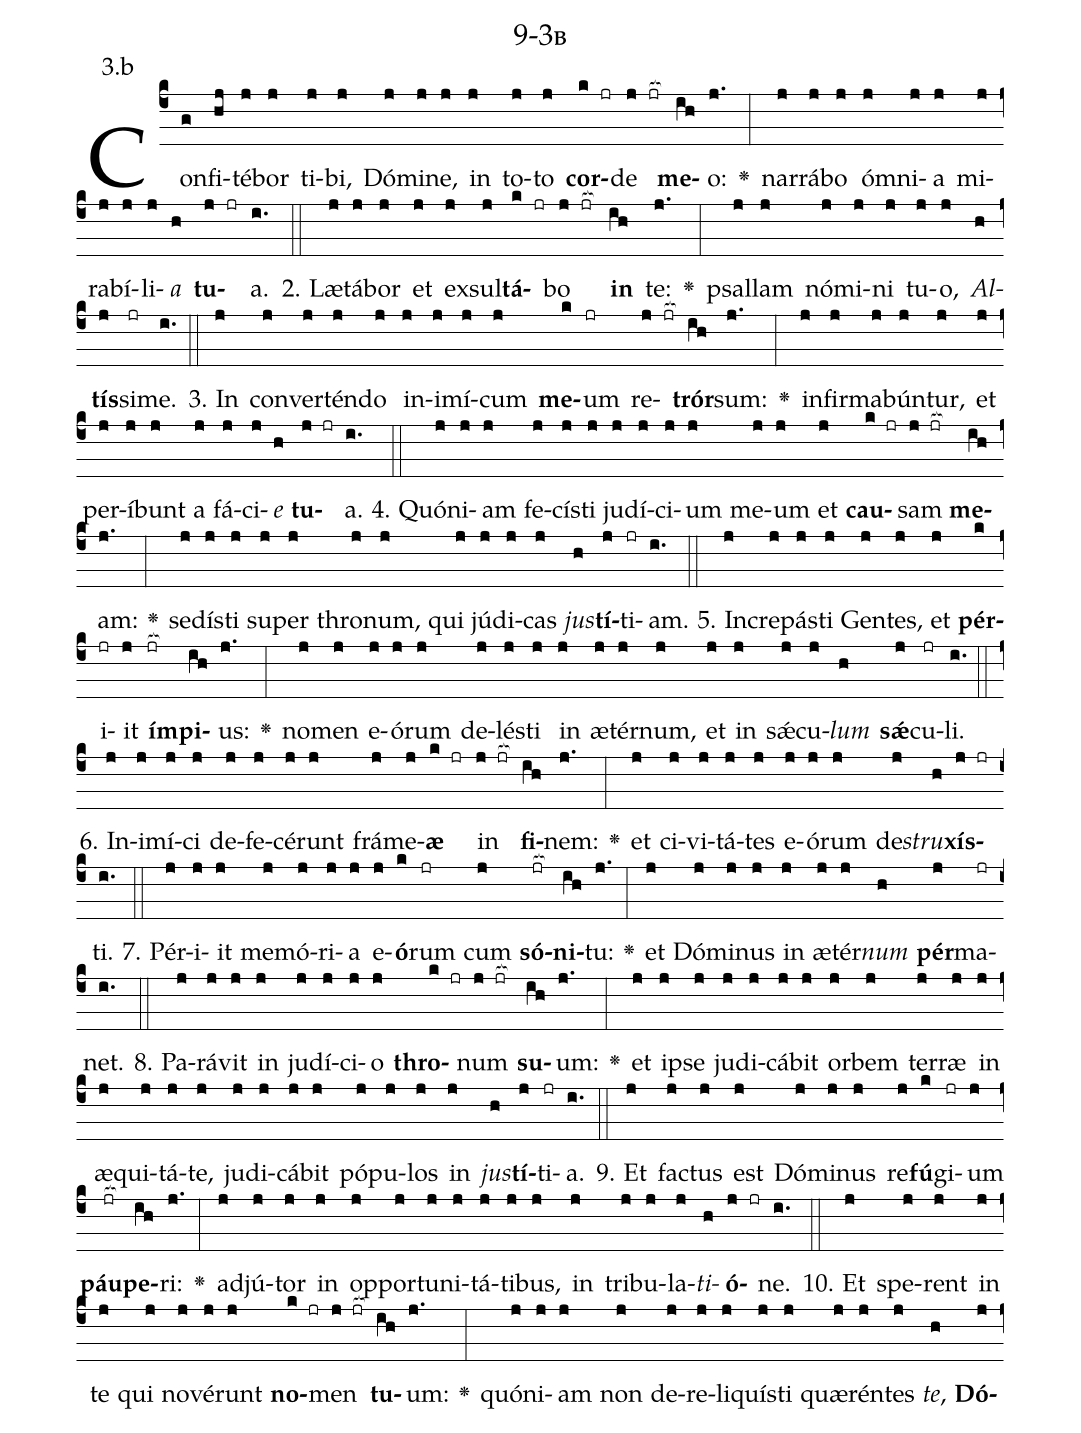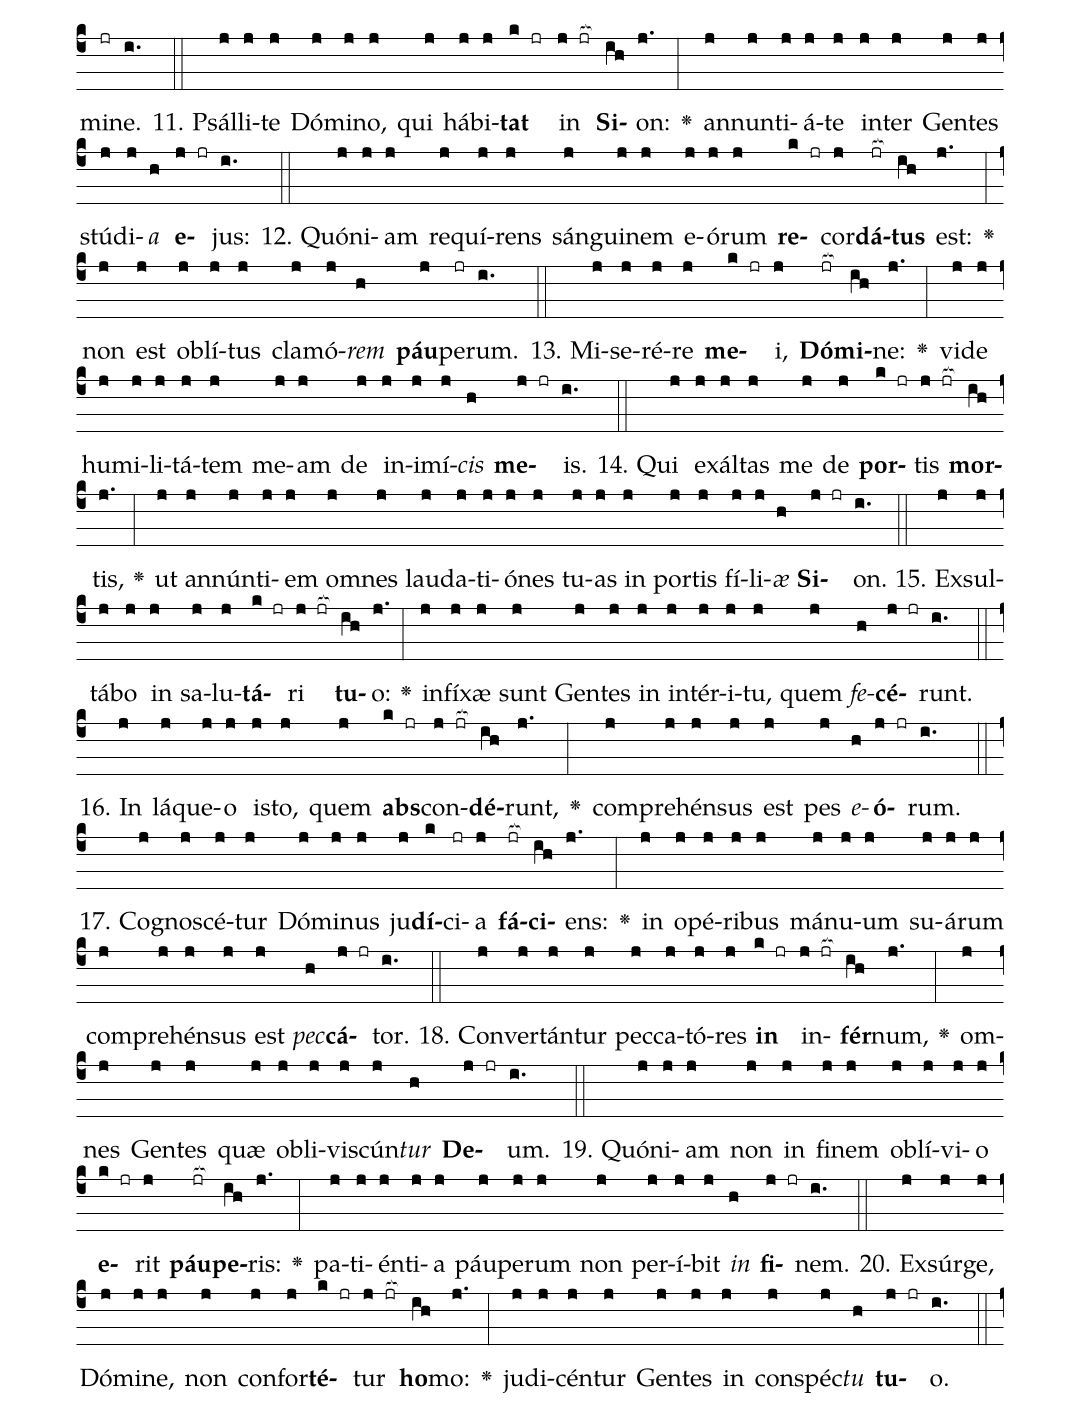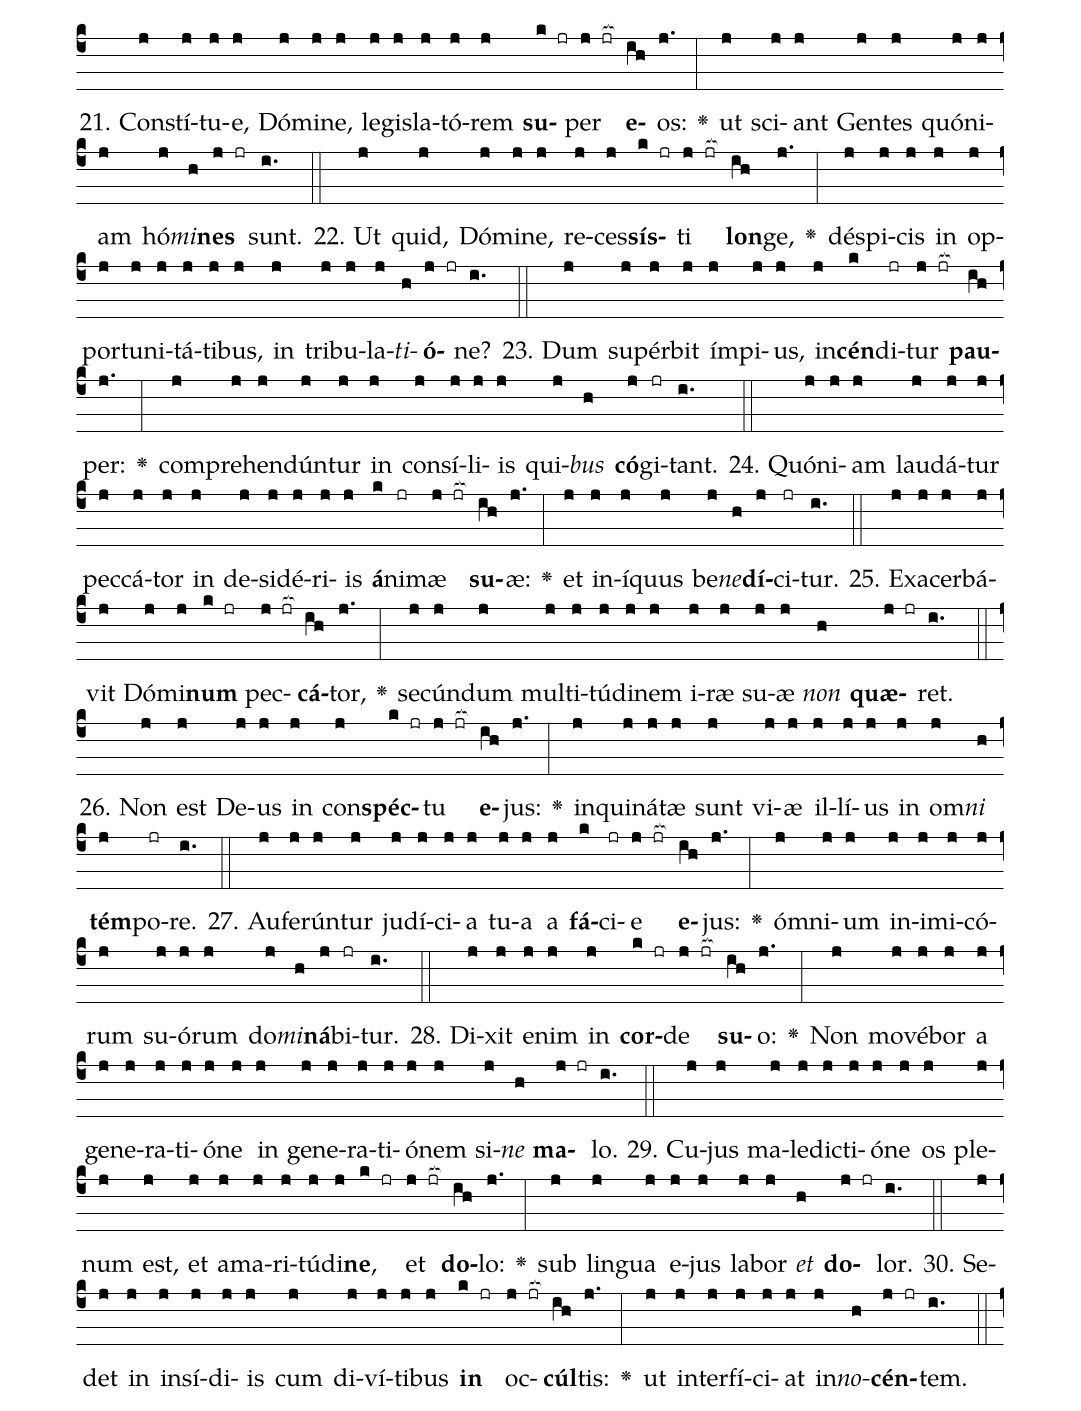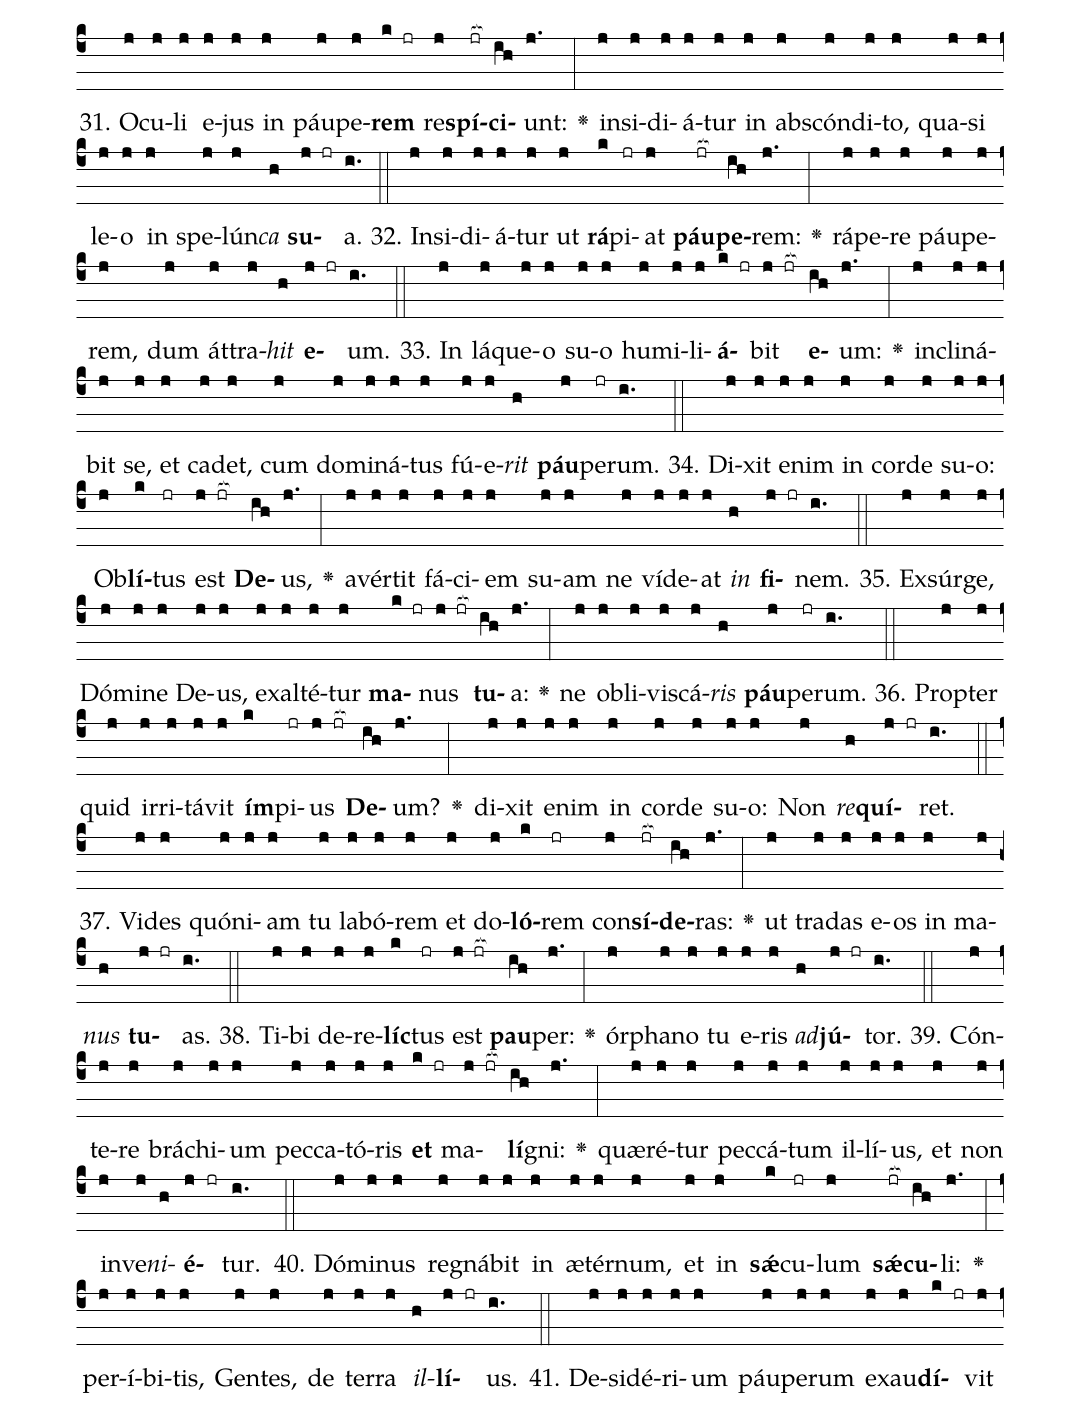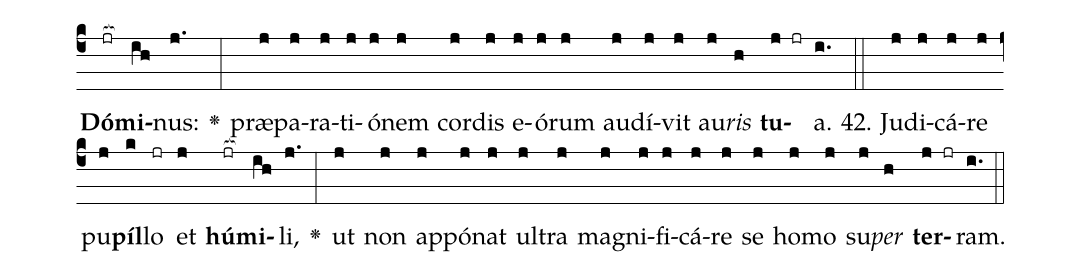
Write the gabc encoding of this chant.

name: 9-3b;
annotation: 3.b;
%%
(c4)Con(g)fi(hj)té(j)bor(j) ti(j)bi,(j) Dó(j)mi(j)ne,(j) in(j) to(j)to(j) <b>cor</b>(k jr)de(j jr[ocb:1{]) <b>me</b>(ih[ocb:0}])o:(j.) <v>\greheightstar</v>(:) nar(j)rá(j)bo(j) óm(j)ni(j)a(j) mi(j)ra(j)bí(j)li(j)<i>a</i>(h) <b>tu</b>(j jr)a.(i.) (::)
2. Læ(j)tá(j)bor(j) et(j) ex(j)sul(j)<b>tá</b>(k jr)bo(j jr[ocb:1{]) <b>in</b>(ih[ocb:0}]) te:(j.) <v>\greheightstar</v>(:) psal(j)lam(j) nó(j)mi(j)ni(j) tu(j)o,(j) <i>Al</i>(h)<b>tís</b>(j)si(jr)me.(i.) (::)
3. In(j) con(j)ver(j)tén(j)do(j) in(j)i(j)mí(j)cum(j) <b>me</b>(k)um(jr) re(j jr[ocb:1{])<b>trór</b>(ih[ocb:0}])sum:(j.) <v>\greheightstar</v>(:) in(j)fir(j)ma(j)bún(j)tur,(j) et(j) per(j)í(j)bunt(j) a(j) fá(j)ci(j)<i>e</i>(h) <b>tu</b>(j jr)a.(i.) (::)
4. Quón(j)i(j)am(j) fe(j)cís(j)ti(j) ju(j)dí(j)ci(j)um(j) me(j)um(j) et(j) <b>cau</b>(k jr)sam(j jr[ocb:1{]) <b>me</b>(ih[ocb:0}])am:(j.) <v>\greheightstar</v>(:) se(j)dís(j)ti(j) su(j)per(j) thro(j)num,(j) qui(j) jú(j)di(j)cas(j) <i>jus</i>(h)<b>tí</b>(j)ti(jr)am.(i.) (::)
5. In(j)cre(j)pás(j)ti(j) Gen(j)tes,(j) et(j) <b>pér</b>(k)i(jr)it(j) <b>ím</b>(jr[ocb:1{])<b>pi</b>(ih[ocb:0}])us:(j.) <v>\greheightstar</v>(:) no(j)men(j) e(j)ó(j)rum(j) de(j)lés(j)ti(j) in(j) æ(j)tér(j)num,(j) et(j) in(j) sǽ(j)cu(j)<i>lum</i>(h) <b>sǽ</b>(j)cu(jr)li.(i.) (::)
6. In(j)i(j)mí(j)ci(j) de(j)fe(j)cé(j)runt(j) frá(j)me(j)<b>æ</b>(k jr) in(j jr[ocb:1{]) <b>fi</b>(ih[ocb:0}])nem:(j.) <v>\greheightstar</v>(:) et(j) ci(j)vi(j)tá(j)tes(j) e(j)ó(j)rum(j) de(j)<i>stru</i>(h)<b>xís</b>(j jr)ti.(i.) (::)
7. Pér(j)i(j)it(j) me(j)mó(j)ri(j)a(j) e(j)<b>ó</b>(k)rum(jr) cum(j) <b>só</b>(jr[ocb:1{])<b>ni</b>(ih[ocb:0}])tu:(j.) <v>\greheightstar</v>(:) et(j) Dó(j)mi(j)nus(j) in(j) æ(j)tér(j)<i>num</i>(h) <b>pér</b>(j)ma(jr)net.(i.) (::)
8. Pa(j)rá(j)vit(j) in(j) ju(j)dí(j)ci(j)o(j) <b>thro</b>(k jr)num(j jr[ocb:1{]) <b>su</b>(ih[ocb:0}])um:(j.) <v>\greheightstar</v>(:) et(j) ip(j)se(j) ju(j)di(j)cá(j)bit(j) or(j)bem(j) ter(j)ræ(j) in(j) æ(j)qui(j)tá(j)te,(j) ju(j)di(j)cá(j)bit(j) pó(j)pu(j)los(j) in(j) <i>jus</i>(h)<b>tí</b>(j)ti(jr)a.(i.) (::)
9. Et(j) fac(j)tus(j) est(j) Dó(j)mi(j)nus(j) re(j)<b>fú</b>(k)gi(jr)um(j) <b>páu</b>(jr[ocb:1{])<b>pe</b>(ih[ocb:0}])ri:(j.) <v>\greheightstar</v>(:) ad(j)jú(j)tor(j) in(j) op(j)por(j)tu(j)ni(j)tá(j)ti(j)bus,(j) in(j) tri(j)bu(j)la(j)<i>ti</i>(h)<b>ó</b>(j jr)ne.(i.) (::)
10. Et(j) spe(j)rent(j) in(j) te(j) qui(j) no(j)vé(j)runt(j) <b>no</b>(k jr)men(j jr[ocb:1{]) <b>tu</b>(ih[ocb:0}])um:(j.) <v>\greheightstar</v>(:) quón(j)i(j)am(j) non(j) de(j)re(j)li(j)quís(j)ti(j) quæ(j)rén(j)tes(j) <i>te</i>,(h) <b>Dó</b>(j)mi(jr)ne.(i.) (::)
11. Psál(j)li(j)te(j) Dó(j)mi(j)no,(j) qui(j) há(j)bi(j)<b>tat</b>(k jr) in(j jr[ocb:1{]) <b>Si</b>(ih[ocb:0}])on:(j.) <v>\greheightstar</v>(:) an(j)nun(j)ti(j)á(j)te(j) in(j)ter(j) Gen(j)tes(j) stú(j)di(j)<i>a</i>(h) <b>e</b>(j jr)jus:(i.) (::)
12. Quón(j)i(j)am(j) re(j)quí(j)rens(j) sán(j)gui(j)nem(j) e(j)ó(j)rum(j) <b>re</b>(k jr)cor(j)<b>dá</b>(jr[ocb:1{])<b>tus</b>(ih[ocb:0}]) est:(j.) <v>\greheightstar</v>(:) non(j) est(j) ob(j)lí(j)tus(j) cla(j)mó(j)<i>rem</i>(h) <b>páu</b>(j)pe(jr)rum.(i.) (::)
13. Mi(j)se(j)ré(j)re(j) <b>me</b>(k jr)i,(j) <b>Dó</b>(jr[ocb:1{])<b>mi</b>(ih[ocb:0}])ne:(j.) <v>\greheightstar</v>(:) vi(j)de(j) hu(j)mi(j)li(j)tá(j)tem(j) me(j)am(j) de(j) in(j)i(j)mí(j)<i>cis</i>(h) <b>me</b>(j jr)is.(i.) (::)
14. Qui(j) ex(j)ál(j)tas(j) me(j) de(j) <b>por</b>(k jr)tis(j jr[ocb:1{]) <b>mor</b>(ih[ocb:0}])tis,(j.) <v>\greheightstar</v>(:) ut(j) an(j)nún(j)ti(j)em(j) om(j)nes(j) lau(j)da(j)ti(j)ó(j)nes(j) tu(j)as(j) in(j) por(j)tis(j) fí(j)li(j)<i>æ</i>(h) <b>Si</b>(j jr)on.(i.) (::)
15. Ex(j)sul(j)tá(j)bo(j) in(j) sa(j)lu(j)<b>tá</b>(k jr)ri(j jr[ocb:1{]) <b>tu</b>(ih[ocb:0}])o:(j.) <v>\greheightstar</v>(:) in(j)fí(j)xæ(j) sunt(j) Gen(j)tes(j) in(j) in(j)tér(j)i(j)tu,(j) quem(j) <i>fe</i>(h)<b>cé</b>(j jr)runt.(i.) (::)
16. In(j) lá(j)que(j)o(j) is(j)to,(j) quem(j) <b>abs</b>(k jr)con(j jr[ocb:1{])<b>dé</b>(ih[ocb:0}])runt,(j.) <v>\greheightstar</v>(:) com(j)pre(j)hén(j)sus(j) est(j) pes(j) <i>e</i>(h)<b>ó</b>(j jr)rum.(i.) (::)
17. Co(j)gno(j)scé(j)tur(j) Dó(j)mi(j)nus(j) ju(j)<b>dí</b>(k)ci(jr)a(j) <b>fá</b>(jr[ocb:1{])<b>ci</b>(ih[ocb:0}])ens:(j.) <v>\greheightstar</v>(:) in(j) o(j)pé(j)ri(j)bus(j) má(j)nu(j)um(j) su(j)á(j)rum(j) com(j)pre(j)hén(j)sus(j) est(j) <i>pec</i>(h)<b>cá</b>(j jr)tor.(i.) (::)
18. Con(j)ver(j)tán(j)tur(j) pec(j)ca(j)tó(j)res(j) <b>in</b>(k jr) in(j jr[ocb:1{])<b>fér</b>(ih[ocb:0}])num,(j.) <v>\greheightstar</v>(:) om(j)nes(j) Gen(j)tes(j) quæ(j) ob(j)li(j)vis(j)cún(j)<i>tur</i>(h) <b>De</b>(j jr)um.(i.) (::)
19. Quón(j)i(j)am(j) non(j) in(j) fi(j)nem(j) ob(j)lí(j)vi(j)o(j) <b>e</b>(k jr)rit(j) <b>páu</b>(jr[ocb:1{])<b>pe</b>(ih[ocb:0}])ris:(j.) <v>\greheightstar</v>(:) pa(j)ti(j)én(j)ti(j)a(j) páu(j)pe(j)rum(j) non(j) per(j)í(j)bit(j) <i>in</i>(h) <b>fi</b>(j jr)nem.(i.) (::)
20. Ex(j)súr(j)ge,(j) Dó(j)mi(j)ne,(j) non(j) con(j)for(j)<b>té</b>(k jr)tur(j jr[ocb:1{]) <b>ho</b>(ih[ocb:0}])mo:(j.) <v>\greheightstar</v>(:) ju(j)di(j)cén(j)tur(j) Gen(j)tes(j) in(j) con(j)spéc(j)<i>tu</i>(h) <b>tu</b>(j jr)o.(i.) (::)
21. Con(j)stí(j)tu(j)e,(j) Dó(j)mi(j)ne,(j) le(j)gis(j)la(j)tó(j)rem(j) <b>su</b>(k jr)per(j jr[ocb:1{]) <b>e</b>(ih[ocb:0}])os:(j.) <v>\greheightstar</v>(:) ut(j) sci(j)ant(j) Gen(j)tes(j) quón(j)i(j)am(j) hó(j)<i>mi</i>(h)<b>nes</b>(j jr) sunt.(i.) (::)
22. Ut(j) quid,(j) Dó(j)mi(j)ne,(j) re(j)ces(j)<b>sís</b>(k jr)ti(j jr[ocb:1{]) <b>lon</b>(ih[ocb:0}])ge,(j.) <v>\greheightstar</v>(:) dé(j)spi(j)cis(j) in(j) op(j)por(j)tu(j)ni(j)tá(j)ti(j)bus,(j) in(j) tri(j)bu(j)la(j)<i>ti</i>(h)<b>ó</b>(j jr)ne?(i.) (::)
23. Dum(j) su(j)pér(j)bit(j) ím(j)pi(j)us,(j) in(j)<b>cén</b>(k)di(jr)tur(j jr[ocb:1{]) <b>pau</b>(ih[ocb:0}])per:(j.) <v>\greheightstar</v>(:) com(j)pre(j)hen(j)dún(j)tur(j) in(j) con(j)sí(j)li(j)is(j) qui(j)<i>bus</i>(h) <b>có</b>(j)gi(jr)tant.(i.) (::)
24. Quón(j)i(j)am(j) lau(j)dá(j)tur(j) pec(j)cá(j)tor(j) in(j) de(j)si(j)dé(j)ri(j)is(j) <b>á</b>(k)ni(jr)mæ(j jr[ocb:1{]) <b>su</b>(ih[ocb:0}])æ:(j.) <v>\greheightstar</v>(:) et(j) in(j)í(j)quus(j) be(j)<i>ne</i>(h)<b>dí</b>(j)ci(jr)tur.(i.) (::)
25. Ex(j)a(j)cer(j)bá(j)vit(j) Dó(j)mi(j)<b>num</b>(k jr) pec(j jr[ocb:1{])<b>cá</b>(ih[ocb:0}])tor,(j.) <v>\greheightstar</v>(:) se(j)cún(j)dum(j) mul(j)ti(j)tú(j)di(j)nem(j) i(j)ræ(j) su(j)æ(j) <i>non</i>(h) <b>quæ</b>(j jr)ret.(i.) (::)
26. Non(j) est(j) De(j)us(j) in(j) con(j)<b>spéc</b>(k jr)tu(j jr[ocb:1{]) <b>e</b>(ih[ocb:0}])jus:(j.) <v>\greheightstar</v>(:) in(j)qui(j)ná(j)tæ(j) sunt(j) vi(j)æ(j) il(j)lí(j)us(j) in(j) om(j)<i>ni</i>(h) <b>tém</b>(j)po(jr)re.(i.) (::)
27. Au(j)fe(j)rún(j)tur(j) ju(j)dí(j)ci(j)a(j) tu(j)a(j) a(j) <b>fá</b>(k)ci(jr)e(j jr[ocb:1{]) <b>e</b>(ih[ocb:0}])jus:(j.) <v>\greheightstar</v>(:) óm(j)ni(j)um(j) in(j)i(j)mi(j)có(j)rum(j) su(j)ó(j)rum(j) do(j)<i>mi</i>(h)<b>ná</b>(j)bi(jr)tur.(i.) (::)
28. Di(j)xit(j) e(j)nim(j) in(j) <b>cor</b>(k jr)de(j jr[ocb:1{]) <b>su</b>(ih[ocb:0}])o:(j.) <v>\greheightstar</v>(:) Non(j) mo(j)vé(j)bor(j) a(j) ge(j)ne(j)ra(j)ti(j)ó(j)ne(j) in(j) ge(j)ne(j)ra(j)ti(j)ó(j)nem(j) si(j)<i>ne</i>(h) <b>ma</b>(j jr)lo.(i.) (::)
29. Cu(j)jus(j) ma(j)le(j)dic(j)ti(j)ó(j)ne(j) os(j) ple(j)num(j) est,(j) et(j) a(j)ma(j)ri(j)tú(j)di(j)<b>ne</b>,(k jr) et(j jr[ocb:1{]) <b>do</b>(ih[ocb:0}])lo:(j.) <v>\greheightstar</v>(:) sub(j) lin(j)gua(j) e(j)jus(j) la(j)bor(j) <i>et</i>(h) <b>do</b>(j jr)lor.(i.) (::)
30. Se(j)det(j) in(j) in(j)sí(j)di(j)is(j) cum(j) di(j)ví(j)ti(j)bus(j) <b>in</b>(k jr) oc(j jr[ocb:1{])<b>cúl</b>(ih[ocb:0}])tis:(j.) <v>\greheightstar</v>(:) ut(j) in(j)ter(j)fí(j)ci(j)at(j) in(j)<i>no</i>(h)<b>cén</b>(j jr)tem.(i.) (::)
31. O(j)cu(j)li(j) e(j)jus(j) in(j) páu(j)pe(j)<b>rem</b>(k jr) re(j)<b>spí</b>(jr[ocb:1{])<b>ci</b>(ih[ocb:0}])unt:(j.) <v>\greheightstar</v>(:) in(j)si(j)di(j)á(j)tur(j) in(j) abs(j)cón(j)di(j)to,(j) qua(j)si(j) le(j)o(j) in(j) spe(j)lún(j)<i>ca</i>(h) <b>su</b>(j jr)a.(i.) (::)
32. In(j)si(j)di(j)á(j)tur(j) ut(j) <b>rá</b>(k)pi(jr)at(j) <b>páu</b>(jr[ocb:1{])<b>pe</b>(ih[ocb:0}])rem:(j.) <v>\greheightstar</v>(:) rá(j)pe(j)re(j) páu(j)pe(j)rem,(j) dum(j) át(j)tra(j)<i>hit</i>(h) <b>e</b>(j jr)um.(i.) (::)
33. In(j) lá(j)que(j)o(j) su(j)o(j) hu(j)mi(j)li(j)<b>á</b>(k jr)bit(j jr[ocb:1{]) <b>e</b>(ih[ocb:0}])um:(j.) <v>\greheightstar</v>(:) in(j)cli(j)ná(j)bit(j) se,(j) et(j) ca(j)det,(j) cum(j) do(j)mi(j)ná(j)tus(j) fú(j)e(j)<i>rit</i>(h) <b>páu</b>(j)pe(jr)rum.(i.) (::)
34. Di(j)xit(j) e(j)nim(j) in(j) cor(j)de(j) su(j)o:(j) Ob(j)<b>lí</b>(k)tus(jr) est(j jr[ocb:1{]) <b>De</b>(ih[ocb:0}])us,(j.) <v>\greheightstar</v>(:) a(j)vér(j)tit(j) fá(j)ci(j)em(j) su(j)am(j) ne(j) ví(j)de(j)at(j) <i>in</i>(h) <b>fi</b>(j jr)nem.(i.) (::)
35. Ex(j)súr(j)ge,(j) Dó(j)mi(j)ne(j) De(j)us,(j) ex(j)al(j)té(j)tur(j) <b>ma</b>(k jr)nus(j jr[ocb:1{]) <b>tu</b>(ih[ocb:0}])a:(j.) <v>\greheightstar</v>(:) ne(j) ob(j)li(j)vis(j)cá(j)<i>ris</i>(h) <b>páu</b>(j)pe(jr)rum.(i.) (::)
36. Prop(j)ter(j) quid(j) ir(j)ri(j)tá(j)vit(j) <b>ím</b>(k)pi(jr)us(j jr[ocb:1{]) <b>De</b>(ih[ocb:0}])um?(j.) <v>\greheightstar</v>(:) di(j)xit(j) e(j)nim(j) in(j) cor(j)de(j) su(j)o:(j) Non(j) <i>re</i>(h)<b>quí</b>(j jr)ret.(i.) (::)
37. Vi(j)des(j) quón(j)i(j)am(j) tu(j) la(j)bó(j)rem(j) et(j) do(j)<b>ló</b>(k)rem(jr) con(j)<b>sí</b>(jr[ocb:1{])<b>de</b>(ih[ocb:0}])ras:(j.) <v>\greheightstar</v>(:) ut(j) tra(j)das(j) e(j)os(j) in(j) ma(j)<i>nus</i>(h) <b>tu</b>(j jr)as.(i.) (::)
38. Ti(j)bi(j) de(j)re(j)<b>líc</b>(k)tus(jr) est(j jr[ocb:1{]) <b>pau</b>(ih[ocb:0}])per:(j.) <v>\greheightstar</v>(:) ór(j)pha(j)no(j) tu(j) e(j)ris(j) <i>ad</i>(h)<b>jú</b>(j jr)tor.(i.) (::)
39. Cón(j)te(j)re(j) brá(j)chi(j)um(j) pec(j)ca(j)tó(j)ris(j) <b>et</b>(k jr) ma(j jr[ocb:1{])<b>lí</b>(ih[ocb:0}])gni:(j.) <v>\greheightstar</v>(:) quæ(j)ré(j)tur(j) pec(j)cá(j)tum(j) il(j)lí(j)us,(j) et(j) non(j) in(j)ve(j)<i>ni</i>(h)<b>é</b>(j jr)tur.(i.) (::)
40. Dó(j)mi(j)nus(j) re(j)gná(j)bit(j) in(j) æ(j)tér(j)num,(j) et(j) in(j) <b>sǽ</b>(k)cu(jr)lum(j) <b>sǽ</b>(jr[ocb:1{])<b>cu</b>(ih[ocb:0}])li:(j.) <v>\greheightstar</v>(:) per(j)í(j)bi(j)tis,(j) Gen(j)tes,(j) de(j) ter(j)ra(j) <i>il</i>(h)<b>lí</b>(j jr)us.(i.) (::)
41. De(j)si(j)dé(j)ri(j)um(j) páu(j)pe(j)rum(j) ex(j)au(j)<b>dí</b>(k jr)vit(j) <b>Dó</b>(jr[ocb:1{])<b>mi</b>(ih[ocb:0}])nus:(j.) <v>\greheightstar</v>(:) præ(j)pa(j)ra(j)ti(j)ó(j)nem(j) cor(j)dis(j) e(j)ó(j)rum(j) au(j)dí(j)vit(j) au(j)<i>ris</i>(h) <b>tu</b>(j jr)a.(i.) (::)
42. Ju(j)di(j)cá(j)re(j) pu(j)<b>píl</b>(k)lo(jr) et(j) <b>hú</b>(jr[ocb:1{])<b>mi</b>(ih[ocb:0}])li,(j.) <v>\greheightstar</v>(:) ut(j) non(j) ap(j)pó(j)nat(j) ul(j)tra(j) ma(j)gni(j)fi(j)cá(j)re(j) se(j) ho(j)mo(j) su(j)<i>per</i>(h) <b>ter</b>(j jr)ram.(i.) (::)
